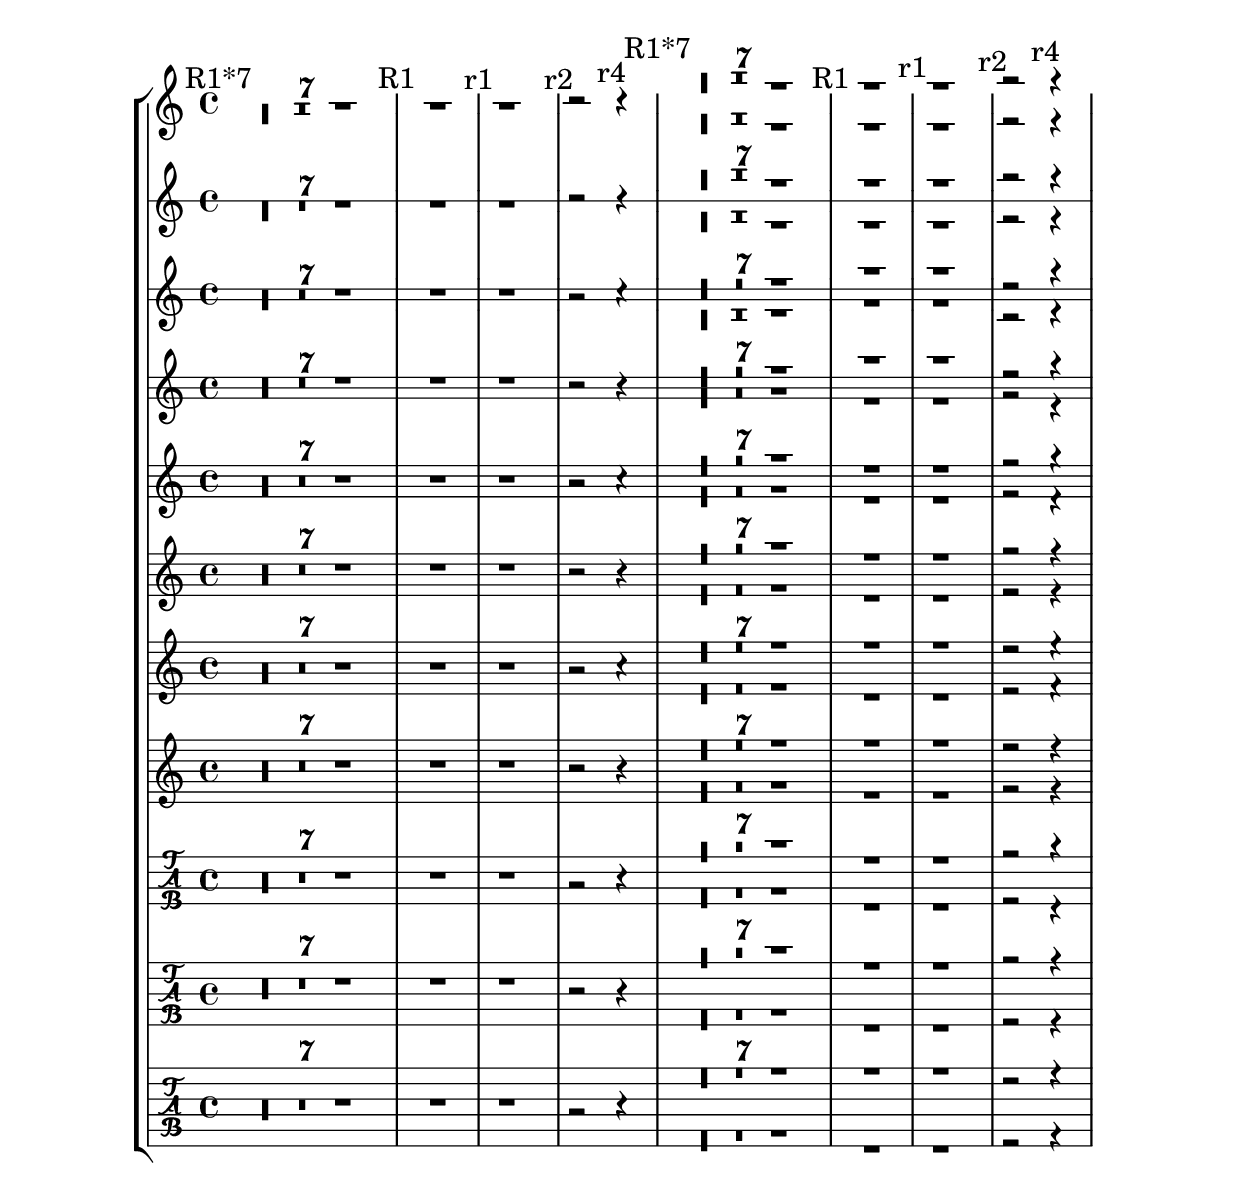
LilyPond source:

\version "2.19.20"

\header {
  texidoc = "This shows the single and multi voice rest positions for
various standard and tab staffs."
}


\layout {
  ragged-right = ##t
}

mus = { \mark "R1*7" R1*7 \mark "R1" R1 \mark "r1" r1 \mark "r2" r2 \mark "r4" r4*2 }

\score {
  {
    \compressMMRests
    \new StaffGroup <<
      $@(map
         (lambda (n)
           #{
    	 \new Staff \with { \override StaffSymbol.line-count = $n }
    	 { \mus << \mus \\ \mus >> }
           #})
         (iota 8))
      $@(map
          (lambda (x)
            #{
	      \new TabStaff \with { stringTunings = #x }
	      { \mus << \mus \\ \mus >> }
	    #})
          (list mandolin-tuning banjo-c-tuning guitar-tuning))
    >>
  }
  \layout { \tabFullNotation }
}
